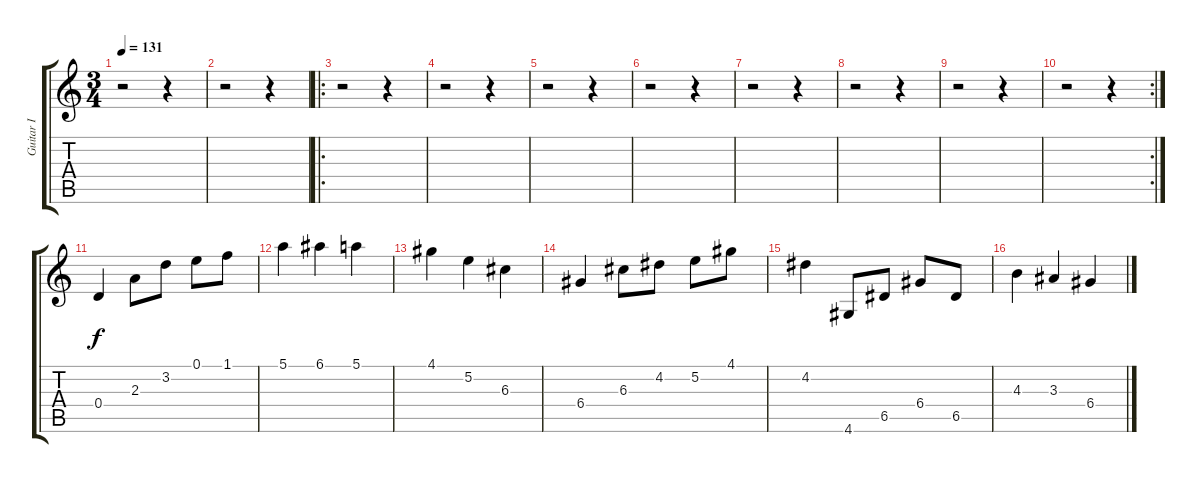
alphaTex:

\track ("Guitar I" "Guitar I") {instrument distortionguitar}
\staff {score tabs}
\tuning (E4 B3 G3 D3 A2 E2) {hide}
\ts (3 4)
\tempo 131
\clef g2
\ks c
r.2{dy f} r.4 |
r.2 r.4 |
\ro
r.2 r.4 |
r.2 r.4 |
r.2 r.4 |
r.2 r.4 |
r.2 r.4 |
r.2 r.4 |
r.2 r.4 |
\rc 2
r.2 r.4 |
0.4.4 2.3.8 3.2.8 0.1.8 1.1.8 |
5.1.4 6.1.4 5.1.4 |
4.1.4 5.2.4 6.3.4 |
6.4.4 6.3.8 4.2.8 5.2.8 4.1.8 |
4.2.4 4.6.8 6.5.8 6.4.8 6.5.8 |
4.3.4 3.3.4 6.4.4
